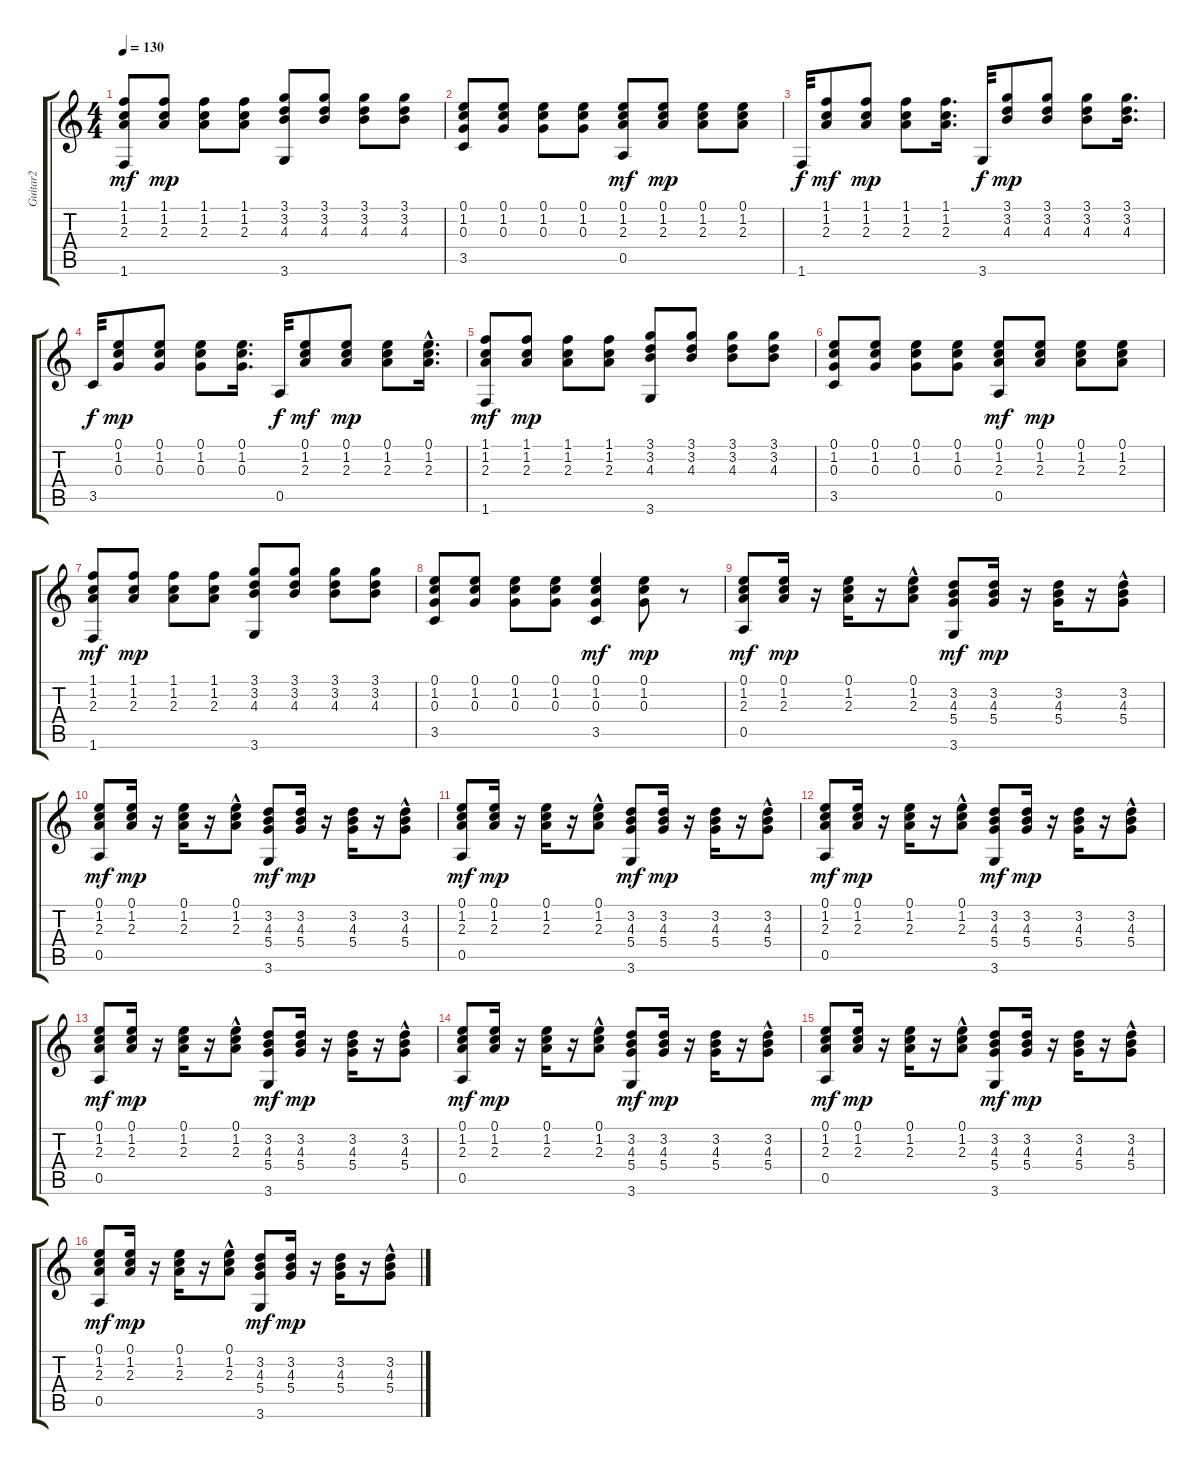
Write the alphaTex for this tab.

\track ("Guitar2" "Guitar2") {instrument acousticguitarsteel}
\staff {score tabs}
\tuning (E4 B3 G3 D3 A2 E2) {hide}
\ts (4 4)
\tempo 130
\clef g2
\ks c
(1.1 1.2 2.3 1.6).8{dy mf} (1.1 1.2 2.3).8{dy mp} (1.1 1.2 2.3).8 (1.1 1.2 2.3).8 (3.1 3.2 4.3 3.6).8 (3.1 3.2 4.3).8 (3.1 3.2 4.3).8 (3.1 3.2 4.3).8 |
(0.1 1.2 0.3 3.5).8 (0.1 1.2 0.3).8 (0.1 1.2 0.3).8 (0.1 1.2 0.3).8 (0.1 1.2 2.3 0.5).8{dy mf} (0.1 1.2 2.3).8{dy mp} (0.1 1.2 2.3).8 (0.1 1.2 2.3).8 |
1.6.32{dy f} (1.1 1.2 2.3).8{dy mf} (1.1 1.2 2.3).8{dy mp} (1.1 1.2 2.3).8 (1.1 1.2 2.3).16{d} 3.6.32{dy f} (3.1 3.2 4.3).8{dy mp} (3.1 3.2 4.3).8 (3.1 3.2 4.3).8 (3.1 3.2 4.3).16{d} |
3.5.32{dy f} (0.1 1.2 0.3).8{dy mp} (0.1 1.2 0.3).8 (0.1 1.2 0.3).8 (0.1 1.2 0.3).16{d} 0.5.32{dy f} (0.1 1.2 2.3).8{dy mf} (0.1 1.2 2.3).8{dy mp} (0.1 1.2 2.3).8 (0.1 1.2{hac} 2.3{hac}).16{d} |
(1.1 1.2 2.3 1.6).8{dy mf} (1.1 1.2 2.3).8{dy mp} (1.1 1.2 2.3).8 (1.1 1.2 2.3).8 (3.1 3.2 4.3 3.6).8 (3.1 3.2 4.3).8 (3.1 3.2 4.3).8 (3.1 3.2 4.3).8 |
(0.1 1.2 0.3 3.5).8 (0.1 1.2 0.3).8 (0.1 1.2 0.3).8 (0.1 1.2 0.3).8 (0.1 1.2 2.3 0.5).8{dy mf} (0.1 1.2 2.3).8{dy mp} (0.1 1.2 2.3).8 (0.1 1.2 2.3).8 |
(1.1 1.2 2.3 1.6).8{dy mf} (1.1 1.2 2.3).8{dy mp} (1.1 1.2 2.3).8 (1.1 1.2 2.3).8 (3.1 3.2 4.3 3.6).8 (3.1 3.2 4.3).8 (3.1 3.2 4.3).8 (3.1 3.2 4.3).8 |
(0.1 1.2 0.3 3.5).8 (0.1 1.2 0.3).8 (0.1 1.2 0.3).8 (0.1 1.2 0.3).8 (0.1 1.2 0.3 3.5).4{dy mf} (0.1 1.2 0.3).8{dy mp} r.8 |
(0.1 1.2 2.3 0.5).8{dy mf} (0.1 1.2 2.3).16{dy mp} r.16 (0.1 1.2 2.3).16 r.16 (0.1{hac} 1.2{hac} 2.3{hac}).8 (3.2 4.3 5.4 3.6).8{dy mf} (3.2 4.3 5.4).16{dy mp} r.16 (3.2 4.3 5.4).16 r.16 (3.2{hac} 4.3{hac} 5.4{hac}).8 |
(0.1 1.2 2.3 0.5).8{dy mf} (0.1 1.2 2.3).16{dy mp} r.16 (0.1 1.2 2.3).16 r.16 (0.1{hac} 1.2{hac} 2.3{hac}).8 (3.2 4.3 5.4 3.6).8{dy mf} (3.2 4.3 5.4).16{dy mp} r.16 (3.2 4.3 5.4).16 r.16 (3.2{hac} 4.3{hac} 5.4{hac}).8 |
(0.1 1.2 2.3 0.5).8{dy mf} (0.1 1.2 2.3).16{dy mp} r.16 (0.1 1.2 2.3).16 r.16 (0.1{hac} 1.2{hac} 2.3{hac}).8 (3.2 4.3 5.4 3.6).8{dy mf} (3.2 4.3 5.4).16{dy mp} r.16 (3.2 4.3 5.4).16 r.16 (3.2{hac} 4.3{hac} 5.4{hac}).8 |
(0.1 1.2 2.3 0.5).8{dy mf} (0.1 1.2 2.3).16{dy mp} r.16 (0.1 1.2 2.3).16 r.16 (0.1{hac} 1.2{hac} 2.3{hac}).8 (3.2 4.3 5.4 3.6).8{dy mf} (3.2 4.3 5.4).16{dy mp} r.16 (3.2 4.3 5.4).16 r.16 (3.2{hac} 4.3{hac} 5.4{hac}).8 |
(0.1 1.2 2.3 0.5).8{dy mf} (0.1 1.2 2.3).16{dy mp} r.16 (0.1 1.2 2.3).16 r.16 (0.1{hac} 1.2{hac} 2.3{hac}).8 (3.2 4.3 5.4 3.6).8{dy mf} (3.2 4.3 5.4).16{dy mp} r.16 (3.2 4.3 5.4).16 r.16 (3.2{hac} 4.3{hac} 5.4{hac}).8 |
(0.1 1.2 2.3 0.5).8{dy mf} (0.1 1.2 2.3).16{dy mp} r.16 (0.1 1.2 2.3).16 r.16 (0.1{hac} 1.2{hac} 2.3{hac}).8 (3.2 4.3 5.4 3.6).8{dy mf} (3.2 4.3 5.4).16{dy mp} r.16 (3.2 4.3 5.4).16 r.16 (3.2{hac} 4.3{hac} 5.4{hac}).8 |
(0.1 1.2 2.3 0.5).8{dy mf} (0.1 1.2 2.3).16{dy mp} r.16 (0.1 1.2 2.3).16 r.16 (0.1{hac} 1.2{hac} 2.3{hac}).8 (3.2 4.3 5.4 3.6).8{dy mf} (3.2 4.3 5.4).16{dy mp} r.16 (3.2 4.3 5.4).16 r.16 (3.2{hac} 4.3{hac} 5.4{hac}).8 |
(0.1 1.2 2.3 0.5).8{dy mf} (0.1 1.2 2.3).16{dy mp} r.16 (0.1 1.2 2.3).16 r.16 (0.1{hac} 1.2{hac} 2.3{hac}).8 (3.2 4.3 5.4 3.6).8{dy mf} (3.2 4.3 5.4).16{dy mp} r.16 (3.2 4.3 5.4).16 r.16 (3.2 4.3{hac} 5.4{hac}).8
